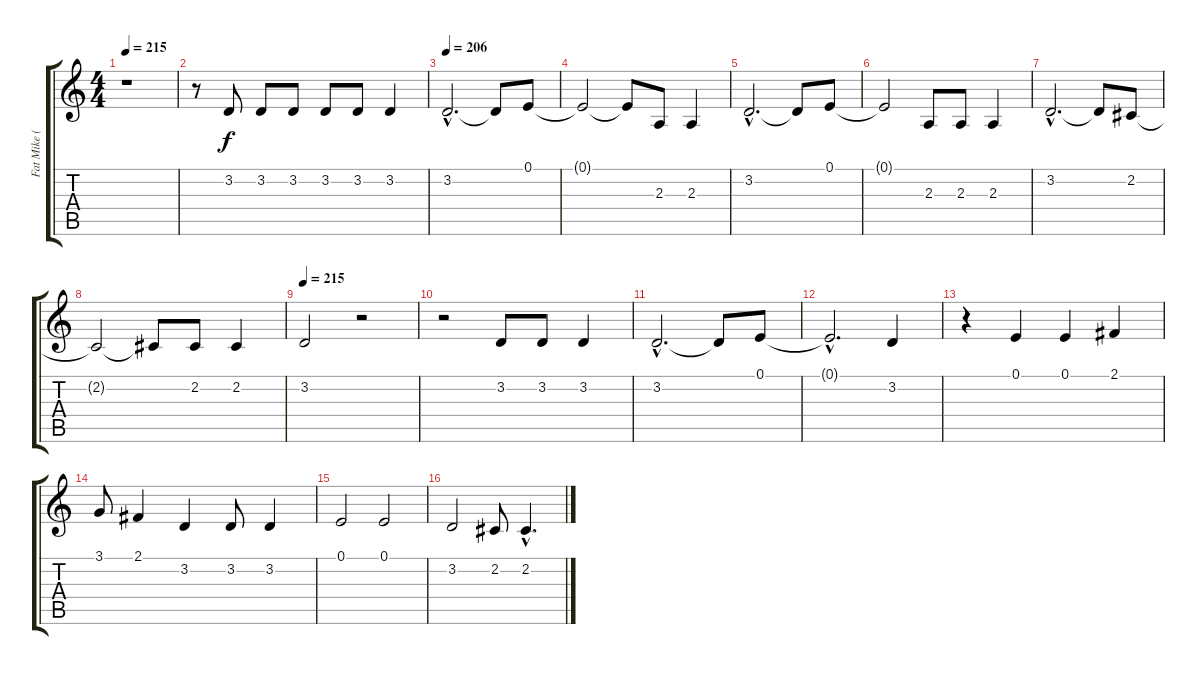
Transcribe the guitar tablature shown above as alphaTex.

\track ("Fat Mike (Vocals)" "Fat Mike (") {instrument trombone}
\staff {score tabs}
\tuning (E4 B3 G3 D3 A2 E2) {hide}
\ts (4 4)
\tempo 215
\clef g2
\ks c
r.1{dy f instrument trombone} |
r.8 3.2.8 3.2.8 3.2.8 3.2.8 3.2.8 3.2.4 |
\tempo 206
3.2{hac}.2{d} 3.2{t}.8 0.1.8 |
0.1{t}.2 0.1{t}.8 2.3.8 2.3.4 |
3.2{hac}.2{d} 3.2{t}.8 0.1.8 |
0.1{t}.2 2.3.8 2.3.8 2.3.4 |
3.2{hac}.2{d} 3.2{t}.8 2.2.8 |
2.2{t}.2 2.2{t}.8 2.2.8 2.2.4 |
\tempo 215
3.2.2 r.2 |
r.2 3.2.8 3.2.8 3.2.4 |
3.2{hac}.2{d} 3.2{t}.8 0.1.8 |
0.1{hac t}.2{d} 3.2.4 |
r.4 0.1.4 0.1.4 2.1.4 |
3.1.8 2.1.4 3.2.4 3.2.8 3.2.4 |
0.1.2 0.1.2 |
3.2.2 2.2.8 2.2{hac}.4{d}
